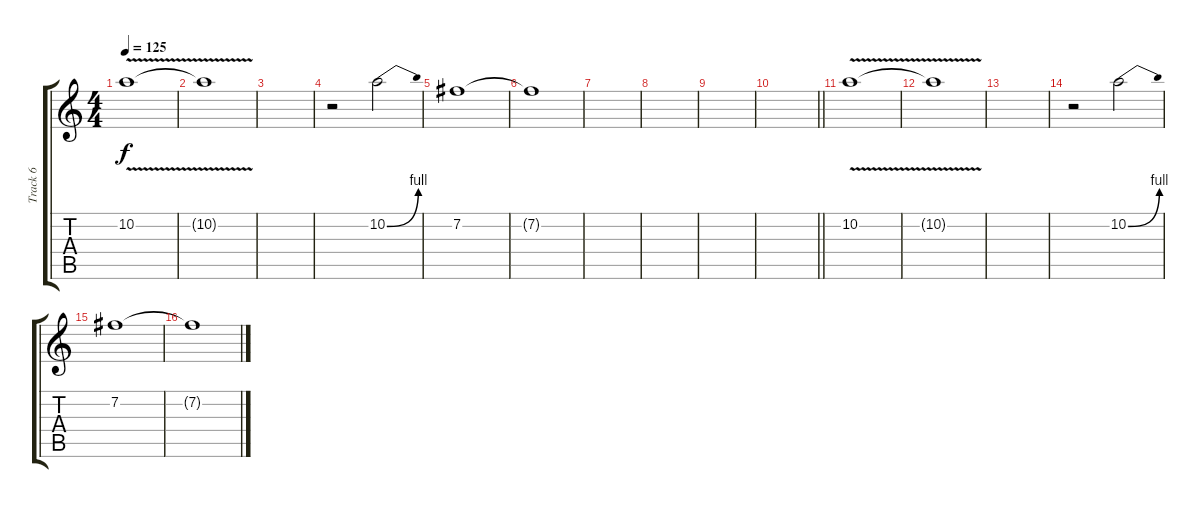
\track ("Track 6" "Track 6") {instrument overdrivenguitar}
\staff {score tabs}
\tuning (E4 B3 G3 D3 A2 E2) {hide}
\ts (4 4)
\tempo 125
\clef g2
\ks c
10.2{v}.1{dy f} |
10.2{t}.1 |
|
r.2 10.2{be (bend 0 0 60 4)}.2 |
7.2.1 |
7.2{t}.1 |
|
|
|
\barLineRight lightlight
|
10.2{v}.1 |
10.2{t}.1 |
|
r.2 10.2{be (bend 0 0 60 4)}.2 |
7.2.1 |
7.2{t}.1
